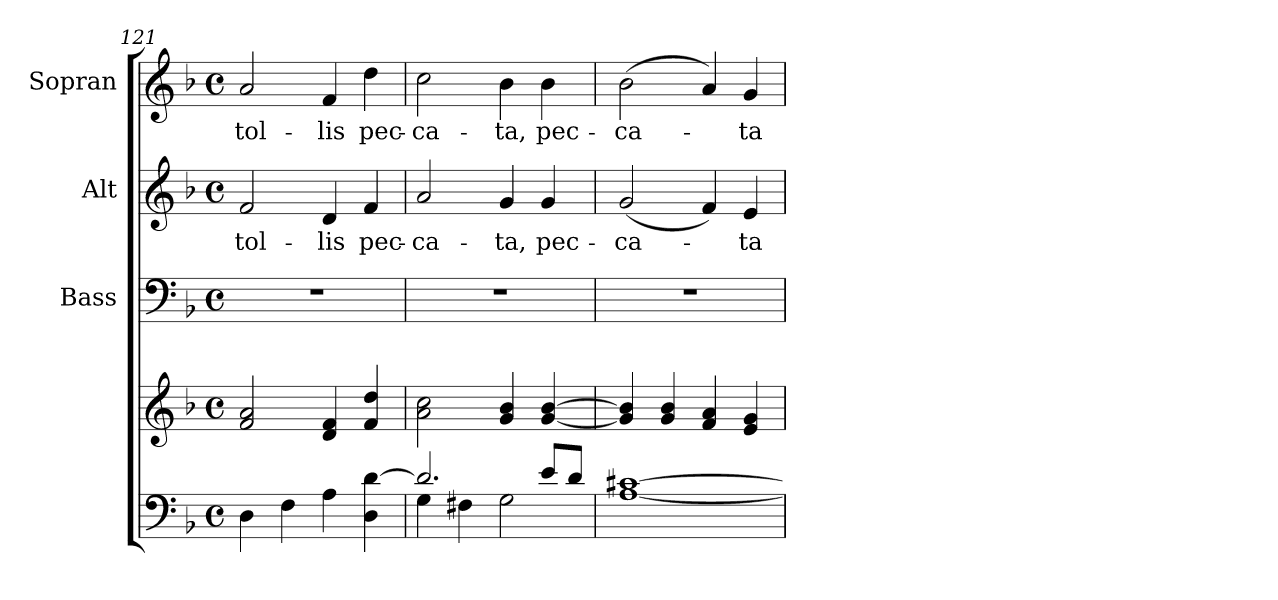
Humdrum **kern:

**kern	**kern	**kern	**kern	**text	**kern	**text
*part4	*part4	*part3	*part2	*part2	*part1	*part1
*staff5	*staff4	*staff3	*staff2	*staff2	*staff1	*staff1
*	*	*I"Bass	*I"Alt	*	*I"Sopran	*
*	*	*I'B.	*I'A	*	*I'S	*
!!LO:PB:g=z
*clefF4	*clefG2	*clefF4	*clefG2	*	*clefG2	*
*k[b-]	*k[b-]	*k[b-]	*k[b-]	*	*k[b-]	*
*F:	*F:	*F:	*F:	*	*F:	*
*M4/4	*M4/4	*M4/4	*M4/4	*	*M4/4	*
*met(c)	*met(c)	*met(c)	*met(c)	*	*met(c)	*
=121	=121	=121	=121	=121	=121	=121
!	!	!	!	!LO:LY:b	!	!LO:LY:b
4D\	2f/ 2a/	1r	2f/	tol-	2a/	tol-
4F\	.	.	.	.	.	.
!	!	!	!	!LO:LY:b	!	!LO:LY:b
4A\	4d/ 4f/	.	4d/	-lis	4f/	-lis
!	!	!	!	!LO:LY:b	!	!LO:LY:b
4D\ [4d\	4f/ 4dd/	.	4f/	pec-	4dd\	pec-
=122	=122	=122	=122	=122	=122	=122
*^	*	*	*	*	*	*
!	!	!	!	!	!LO:LY:b	!	!LO:LY:b
2.d/]	4G\	2a\ 2cc\	1r	2a/	-ca-	2cc\	-ca-
.	4F#X\	.	.	.	.	.	.
!	!	!	!	!	!LO:LY:b	!	!LO:LY:b
.	2G\	4g/ 4b-/	.	4g/	-ta,	4b-\	-ta,
!	!	!	!	!	!LO:LY:b	!	!LO:LY:b
8e/L	.	[4g/ [4b-/	.	4g/	pec-	4b-\	pec-
8d/J	.	.	.	.	.	.	.
*v	*v	*	*	*	*	*	*
=123	=123	=123	=123	=123	=123	=123
!	!	!	!	!LO:LY:b	!	!LO:LY:b
[1A [1c#X	4g/] 4b-/]	1r	(<2g/	-ca-	(>2b-\	-ca-
.	4g/ 4b-/	.	.	.	.	.
.	4f/ 4a/	.	4f/)	.	4a/)	.
!	!	!	!	!LO:LY:b	!	!LO:LY:b
.	4e/ 4g/	.	4e/	-ta	4g/	-ta
=	=	=	=	=	=	=
*-	*-	*-	*-	*-	*-	*-
